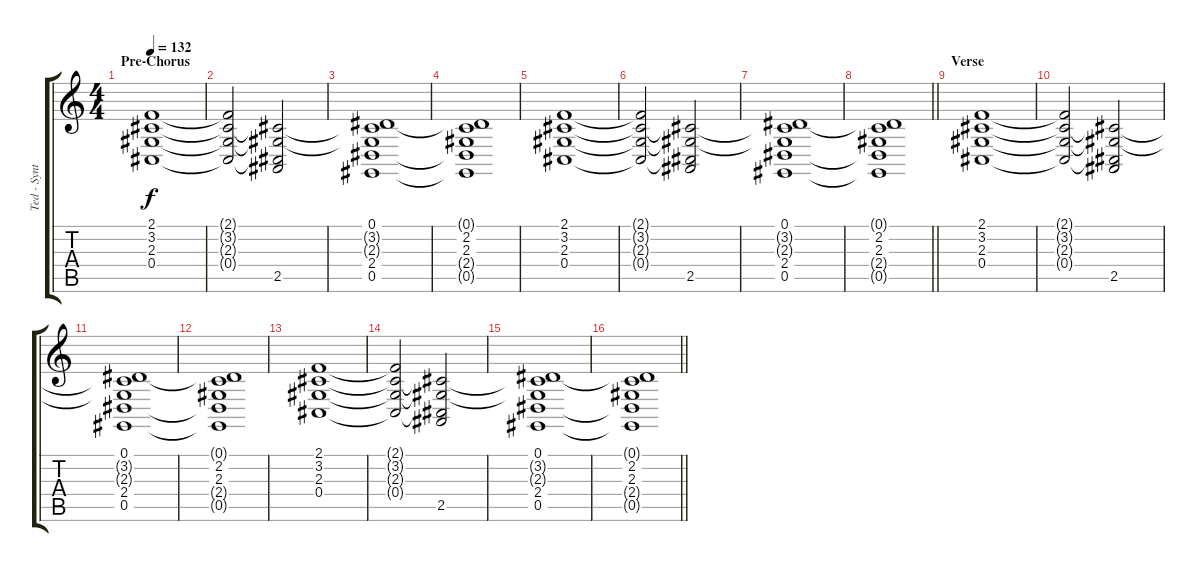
\track ("Ted - Synth" "Ted - Synt") {instrument synthstrings2}
\staff {score tabs}
\tuning (Eb4 Bb3 Gb3 Db3 Ab2 Eb2) {hide}
\ts (4 4)
\section ("" "Pre-Chorus")
\tempo 132
\clef g2
\ks c
(2.1 3.2 2.3 0.4).1{dy f} |
(2.1{t} 3.2{t} 2.3{t} 0.4{t}).2 (3.2{t} 2.3{t} 0.4{t} 2.5).2 |
(0.1 3.2{t} 2.3{t} 2.4 0.5).1 |
(0.1{t} 2.2 2.3 2.4{t} 0.5{t}).1 |
(2.1 3.2 2.3 0.4).1 |
(2.1{t} 3.2{t} 2.3{t} 0.4{t}).2 (3.2{t} 2.3{t} 0.4{t} 2.5).2 |
(0.1 3.2{t} 2.3{t} 2.4 0.5).1 |
\barLineRight lightlight
(0.1{t} 2.2 2.3 2.4{t} 0.5{t}).1 |
\section ("" "Verse")
(2.1 3.2 2.3 0.4).1 |
(2.1{t} 3.2{t} 2.3{t} 0.4{t}).2 (3.2{t} 2.3{t} 0.4{t} 2.5).2 |
(0.1 3.2{t} 2.3{t} 2.4 0.5).1 |
(0.1{t} 2.2 2.3 2.4{t} 0.5{t}).1 |
(2.1 3.2 2.3 0.4).1 |
(2.1{t} 3.2{t} 2.3{t} 0.4{t}).2 (3.2{t} 2.3{t} 0.4{t} 2.5).2 |
(0.1 3.2{t} 2.3{t} 2.4 0.5).1 |
\barLineRight lightlight
(0.1{t} 2.2 2.3 2.4{t} 0.5{t}).1
